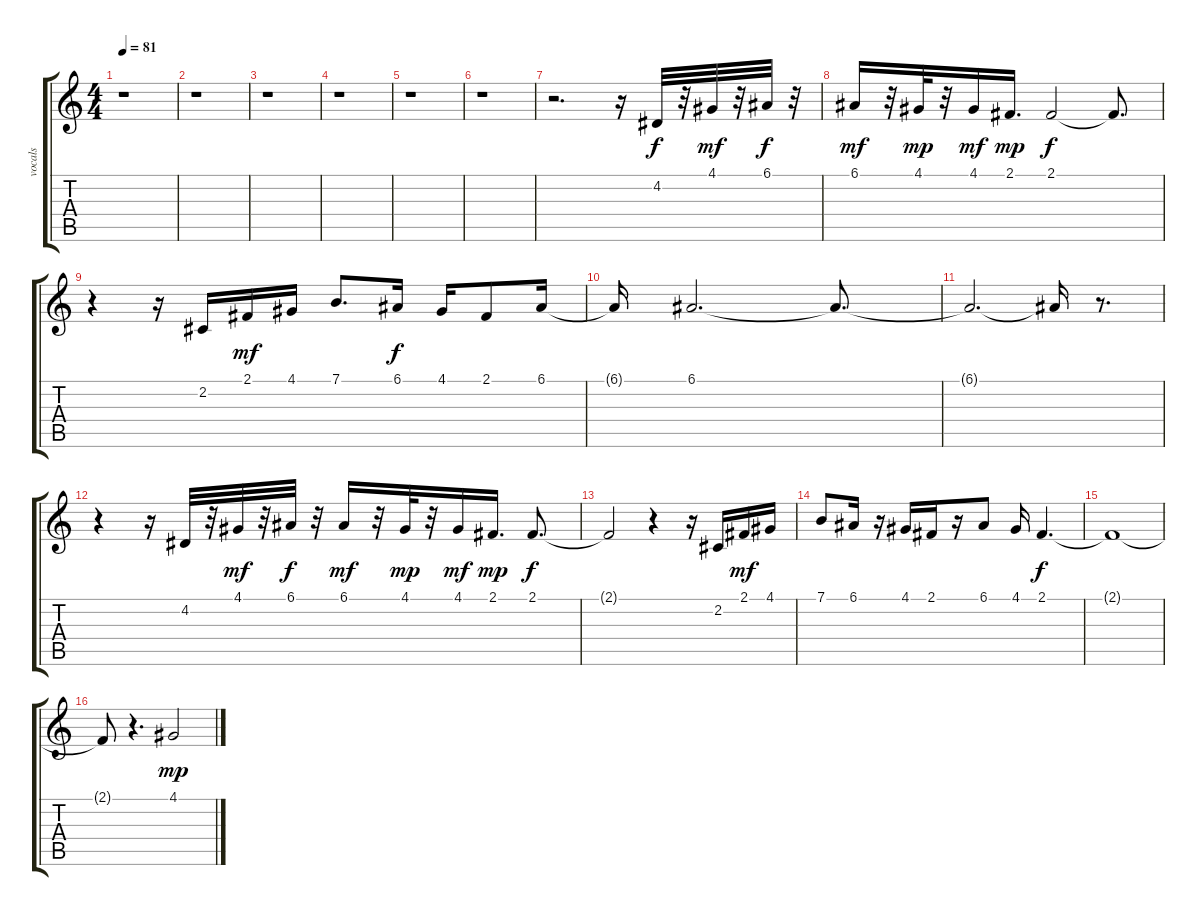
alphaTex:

\track ("vocals  " "vocals  ") {instrument stringensemble1}
\staff {score tabs}
\tuning (E4 B3 G3 D3 A2 E2) {hide}
\ts (4 4)
\tempo 81
\clef g2
\ks c
r.1{dy f instrument stringensemble1} |
r.1 |
r.1 |
r.1 |
r.1 |
r.1 |
r.2{d} r.16 4.2.32 r.32 4.1.32{dy mf} r.32 6.1.32{dy f} r.32 |
6.1.16{dy mf} r.32 4.1.32{dy mp} r.32 4.1.16{dy mf} 2.1.16{d dy mp} 2.1.2{dy f} 2.1{t}.8{d} |
r.4 r.16 2.2.16 2.1.16{dy mf} 4.1.16 7.1.8{d} 6.1.16{dy f} 4.1.16 2.1.8 6.1.16 |
6.1{t}.16 6.1.2{d} 6.1{t}.8{d} |
6.1{t}.2{d} 6.1{t}.16 r.8{d} |
r.4 r.16 4.2.32 r.32 4.1.32{dy mf} r.32 6.1.32{dy f} r.32 6.1.16{dy mf} r.32 4.1.32{dy mp} r.32 4.1.16{dy mf} 2.1.16{d dy mp} 2.1.8{d dy f} |
2.1{t}.2 r.4 r.16 2.2.16 2.1.16{dy mf} 4.1.16 |
7.1.8 6.1.16 r.16 4.1.16 2.1.16 r.16 6.1.8 4.1.16 2.1.4{d dy f} |
2.1{t}.1 |
2.1{t}.8 r.4{d} 4.1.2{dy mp}
